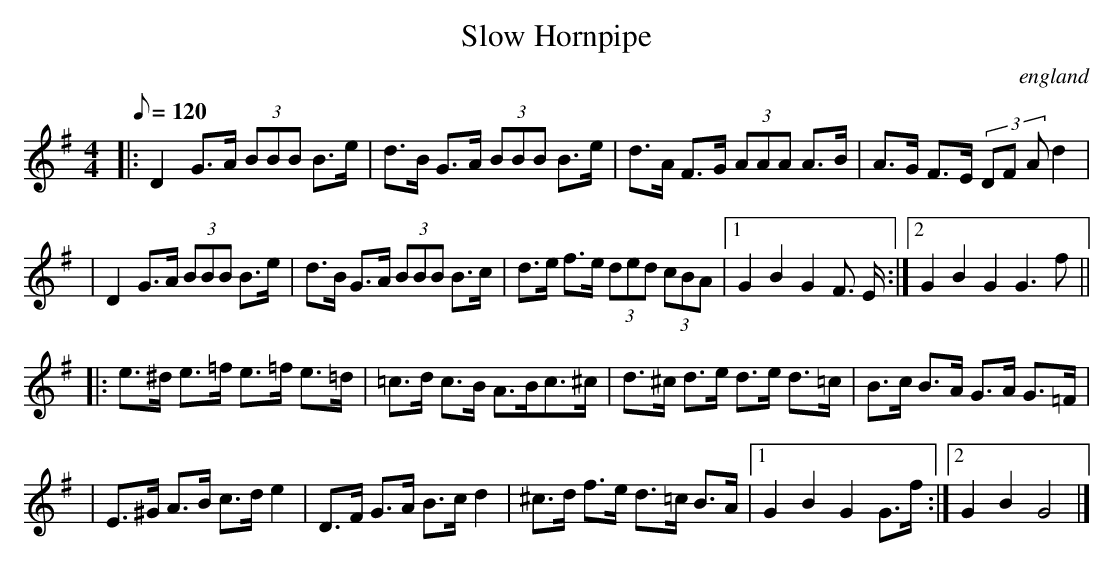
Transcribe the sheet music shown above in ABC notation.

X:1
T:Slow Hornpipe
O:england
M:4/4
L:1/8
Q:120
K:G
|: D2 G>A (3BBB B>e | d>B G>A (3BBB B>e |  d>A F>G (3AAA A>B | A>G F>E (3DF A d2 |
|  D2 G>A (3BBB B>e | d>B G>A (3BBB B>c | d>e f>e (3ded (3cBA |1 G2 B2 G2 F >E :|2 G2B2G2 G2>f2 ||
|: e>^d e>=f e>=f e>=d | =c>d  c>B A>Bc>^c | d>^c d>e d>e d>=c | B>c B>A G>A G>=F |
|  E>^G A>B c>d e2 | D>F G>A B>c d2 | ^c>d f>e d>=c B>A |1 G2 B2 G2 G>f :|2 G2 B2 G4 |]
